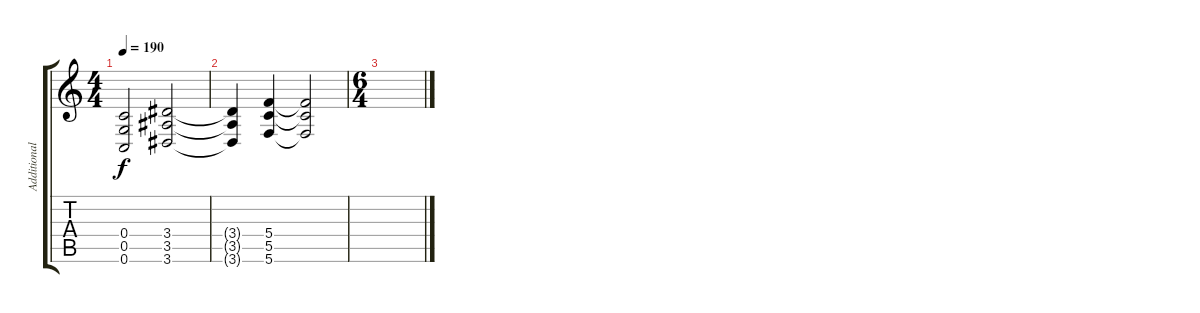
\track ("Additional Guitar" "Additional") {instrument distortionguitar}
\staff {score tabs}
\tuning (D4 A3 F3 C3 G2 C2) {hide}
\ts (4 4)
\tempo 190
\clef g2
\ks c
(0.4{t} 0.5{t} 0.6{t}).2{dy f} (3.4 3.5 3.6).2 |
(3.4{t} 3.5{t} 3.6{t}).4 (5.4 5.5 5.6).4 (5.4{t} 5.5{t} 5.6{t}).2 |
\ts (6 4)
